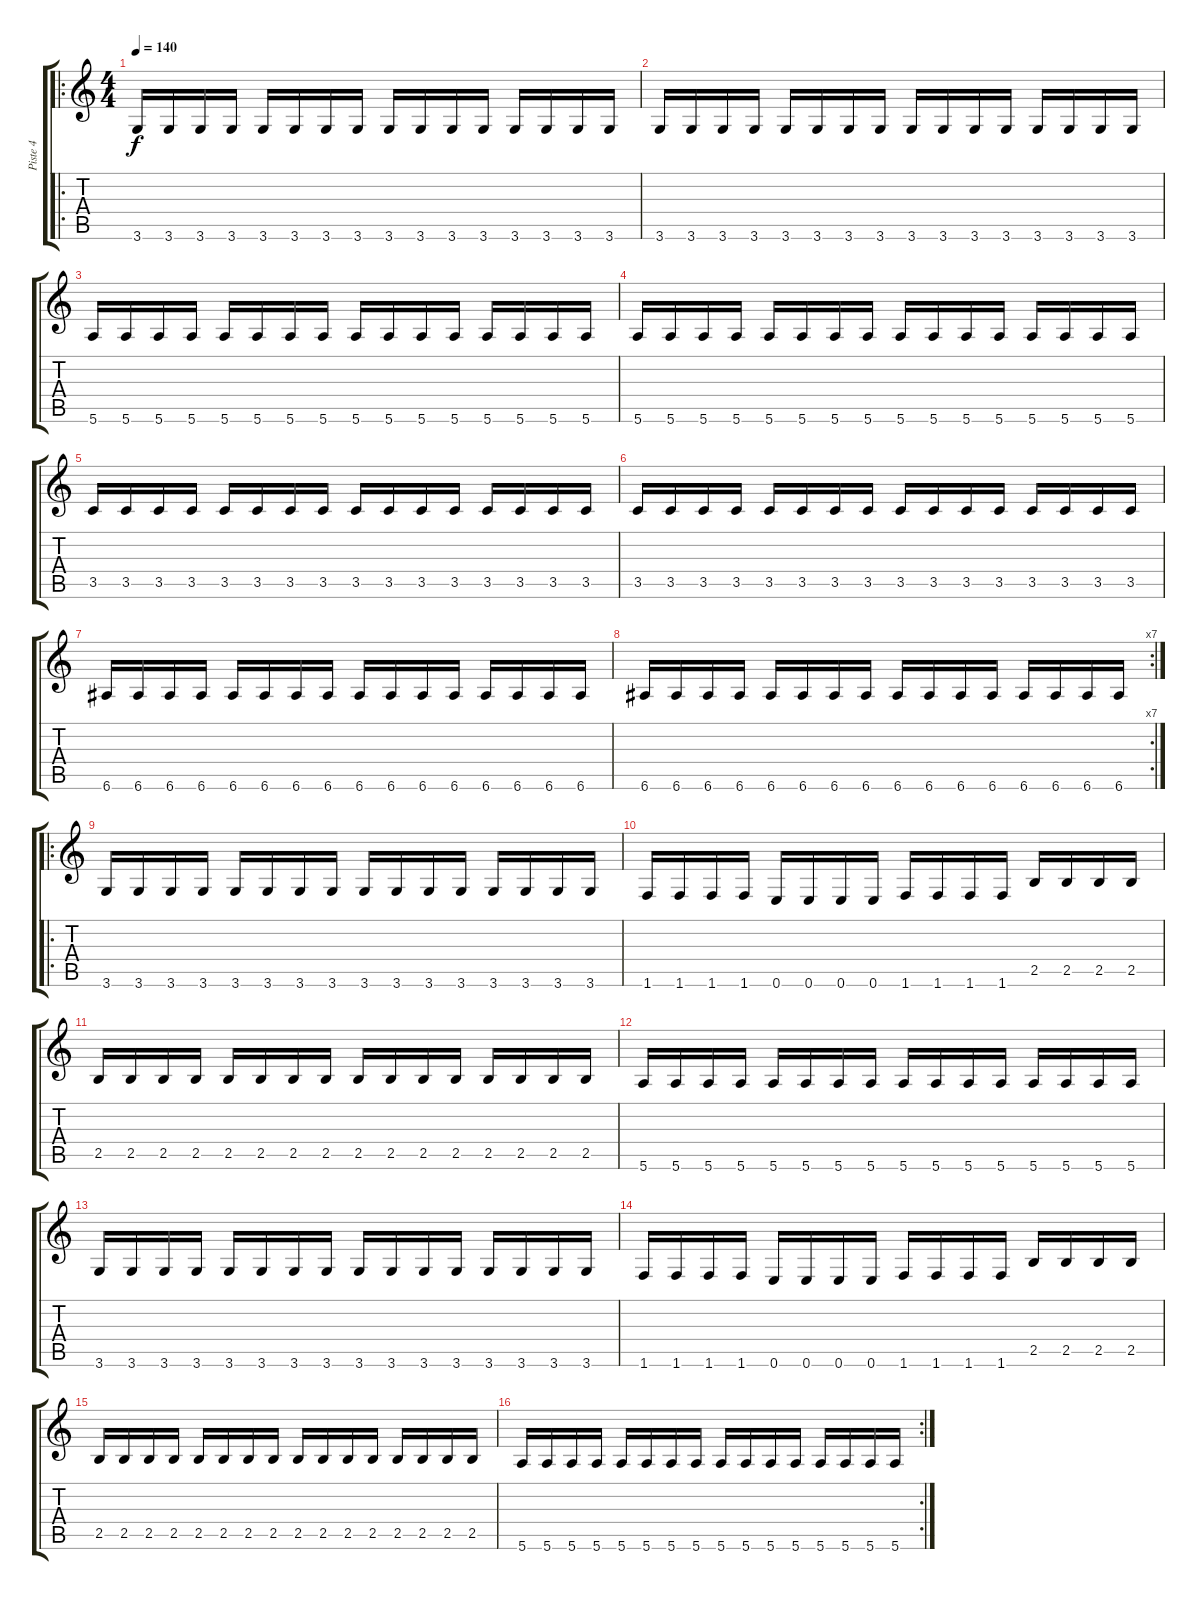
\track ("Piste 4" "Piste 4") {instrument electricbassfinger}
\staff {score tabs}
\tuning (E4 B3 G3 D3 A2 E2) {hide}
\ro
\ts (4 4)
\tempo 140
\clef g2
\ks c
3.6.16{dy f} 3.6.16 3.6.16 3.6.16 3.6.16 3.6.16 3.6.16 3.6.16 3.6.16 3.6.16 3.6.16 3.6.16 3.6.16 3.6.16 3.6.16 3.6.16 |
3.6.16 3.6.16 3.6.16 3.6.16 3.6.16 3.6.16 3.6.16 3.6.16 3.6.16 3.6.16 3.6.16 3.6.16 3.6.16 3.6.16 3.6.16 3.6.16 |
5.6.16 5.6.16 5.6.16 5.6.16 5.6.16 5.6.16 5.6.16 5.6.16 5.6.16 5.6.16 5.6.16 5.6.16 5.6.16 5.6.16 5.6.16 5.6.16 |
5.6.16 5.6.16 5.6.16 5.6.16 5.6.16 5.6.16 5.6.16 5.6.16 5.6.16 5.6.16 5.6.16 5.6.16 5.6.16 5.6.16 5.6.16 5.6.16 |
3.5.16 3.5.16 3.5.16 3.5.16 3.5.16 3.5.16 3.5.16 3.5.16 3.5.16 3.5.16 3.5.16 3.5.16 3.5.16 3.5.16 3.5.16 3.5.16 |
3.5.16 3.5.16 3.5.16 3.5.16 3.5.16 3.5.16 3.5.16 3.5.16 3.5.16 3.5.16 3.5.16 3.5.16 3.5.16 3.5.16 3.5.16 3.5.16 |
6.6.16 6.6.16 6.6.16 6.6.16 6.6.16 6.6.16 6.6.16 6.6.16 6.6.16 6.6.16 6.6.16 6.6.16 6.6.16 6.6.16 6.6.16 6.6.16 |
\rc 7
6.6.16 6.6.16 6.6.16 6.6.16 6.6.16 6.6.16 6.6.16 6.6.16 6.6.16 6.6.16 6.6.16 6.6.16 6.6.16 6.6.16 6.6.16 6.6.16 |
\ro
3.6.16 3.6.16 3.6.16 3.6.16 3.6.16 3.6.16 3.6.16 3.6.16 3.6.16 3.6.16 3.6.16 3.6.16 3.6.16 3.6.16 3.6.16 3.6.16 |
1.6.16 1.6.16 1.6.16 1.6.16 0.6.16 0.6.16 0.6.16 0.6.16 1.6.16 1.6.16 1.6.16 1.6.16 2.5.16 2.5.16 2.5.16 2.5.16 |
2.5.16 2.5.16 2.5.16 2.5.16 2.5.16 2.5.16 2.5.16 2.5.16 2.5.16 2.5.16 2.5.16 2.5.16 2.5.16 2.5.16 2.5.16 2.5.16 |
5.6.16 5.6.16 5.6.16 5.6.16 5.6.16 5.6.16 5.6.16 5.6.16 5.6.16 5.6.16 5.6.16 5.6.16 5.6.16 5.6.16 5.6.16 5.6.16 |
3.6.16 3.6.16 3.6.16 3.6.16 3.6.16 3.6.16 3.6.16 3.6.16 3.6.16 3.6.16 3.6.16 3.6.16 3.6.16 3.6.16 3.6.16 3.6.16 |
1.6.16 1.6.16 1.6.16 1.6.16 0.6.16 0.6.16 0.6.16 0.6.16 1.6.16 1.6.16 1.6.16 1.6.16 2.5.16 2.5.16 2.5.16 2.5.16 |
2.5.16 2.5.16 2.5.16 2.5.16 2.5.16 2.5.16 2.5.16 2.5.16 2.5.16 2.5.16 2.5.16 2.5.16 2.5.16 2.5.16 2.5.16 2.5.16 |
\rc 2
5.6.16 5.6.16 5.6.16 5.6.16 5.6.16 5.6.16 5.6.16 5.6.16 5.6.16 5.6.16 5.6.16 5.6.16 5.6.16 5.6.16 5.6.16 5.6.16
